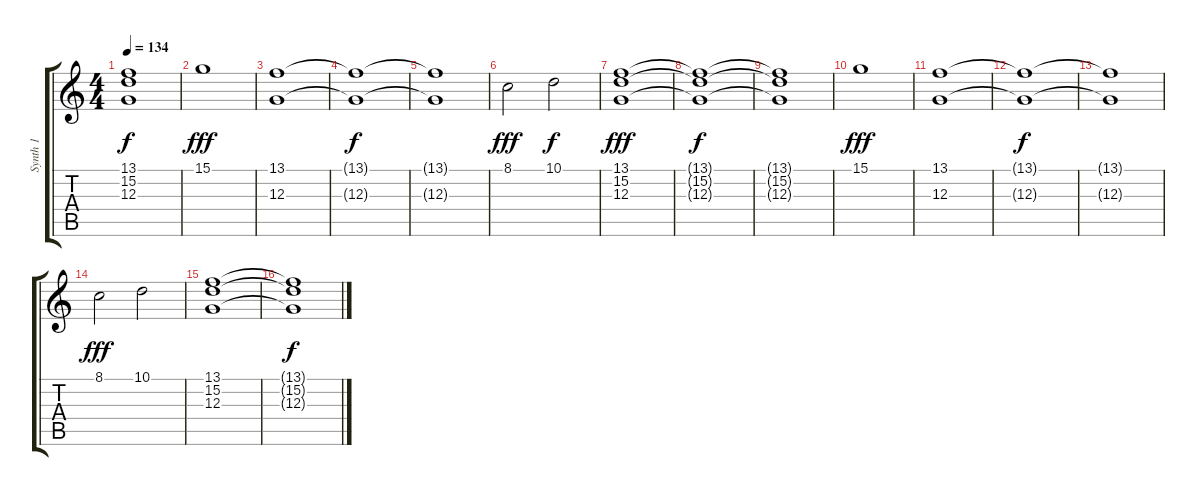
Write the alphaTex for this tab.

\track ("Synth 1" "Synth 1") {instrument pad2warm}
\staff {score tabs}
\tuning (E4 B3 G3 D3 A2 E2) {hide}
\ts (4 4)
\tempo 134
\clef g2
\ks c
(13.1{t} 15.2{t} 12.3{t}).1{dy f} |
15.1.1{dy fff} |
(13.1 12.3).1 |
(13.1{t} 12.3{t}).1{dy f} |
(13.1{t} 12.3{t}).1 |
8.1.2{dy fff} 10.1.2{dy f} |
(13.1 15.2 12.3).1{dy fff} |
(13.1{t} 15.2{t} 12.3{t}).1{dy f} |
(13.1{t} 15.2{t} 12.3{t}).1 |
15.1.1{dy fff} |
(13.1 12.3).1 |
(13.1{t} 12.3{t}).1{dy f} |
(13.1{t} 12.3{t}).1 |
8.1.2{dy fff} 10.1.2 |
(13.1 15.2 12.3).1 |
(13.1{t} 15.2{t} 12.3{t}).1{dy f}
